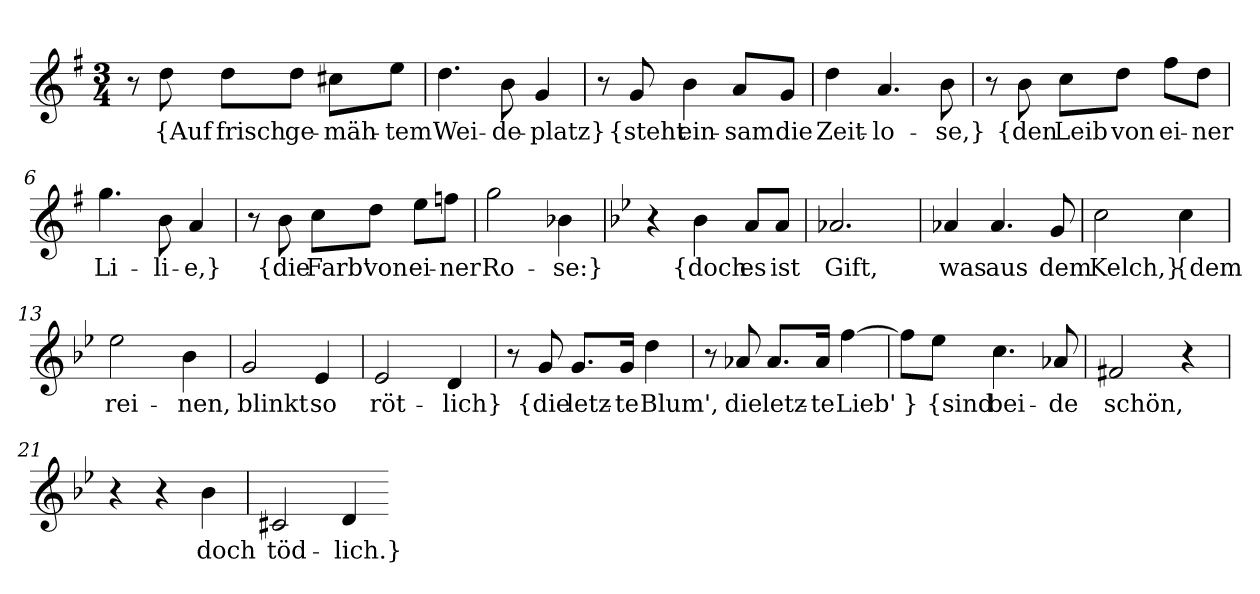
**kern	**text
*part1	*part1
*staff1	*staff1
*clefG2	*
*k[f#]	*
*M3/4	*
=1	=1
8r	.
8dd	{Auf
8dd\L	frisch
8dd\J	ge-
8cc#X\L	-mäh-
8ee\J	-tem
=2	=2
4.dd	Wei-
8b	-de-
4g	-platz}
=3	=3
8r	.
8g	{steht
4b	ein-
8a/L	-sam
8g/J	die
=4	=4
4dd	Zeit-
4.a	-lo-
8b	-se,}
=5	=5
8r	.
8b	{den
8cc\L	Leib
8dd\J	von
8ff#\L	ei-
8dd\J	-ner
=6	=6
4.gg	Li-
8b	-li-
4a	-e,}
=7	=7
8r	.
8b	{die
8cc\L	Farb'
8dd\J	von
8ee\L	ei-
8ffn\J	-ner
=8	=8
2gg	Ro-
4b-X	-se:}
=9	=9
*k[b-e-]	*
4r	.
4b-	{doch
8a/L	es
8a/J	ist
=10	=10
2.a-X	Gift,
=11	=11
4a-X	was
4.a-	aus
8g	dem
=12	=12
2cc	Kelch,}
4cc	{dem
=13	=13
2ee-	rei-
4b-	-nen,
=14	=14
2g	blinkt
4e-	so
=15	=15
2e-	röt-
4d	-lich}
=17	=17
8r	.
8g	{die
8.g/L	letz-
16g/Jk	-te
4dd	Blum',
=18	=18
8r	.
8a-X	die
8.a-/L	letz-
16a-/Jk	-te
[4ff	Lieb'
=19	=19
8ff\L]	}
8ee-\J	{sind
4.cc	bei-
8a-X	-de
=20	=20
2f#X	schön,
4r	.
=21	=21
4r	.
4r	.
4b-	doch
=22	=22
2c#X	töd-
4d	-lich.}
=-	=-
*-	*-
